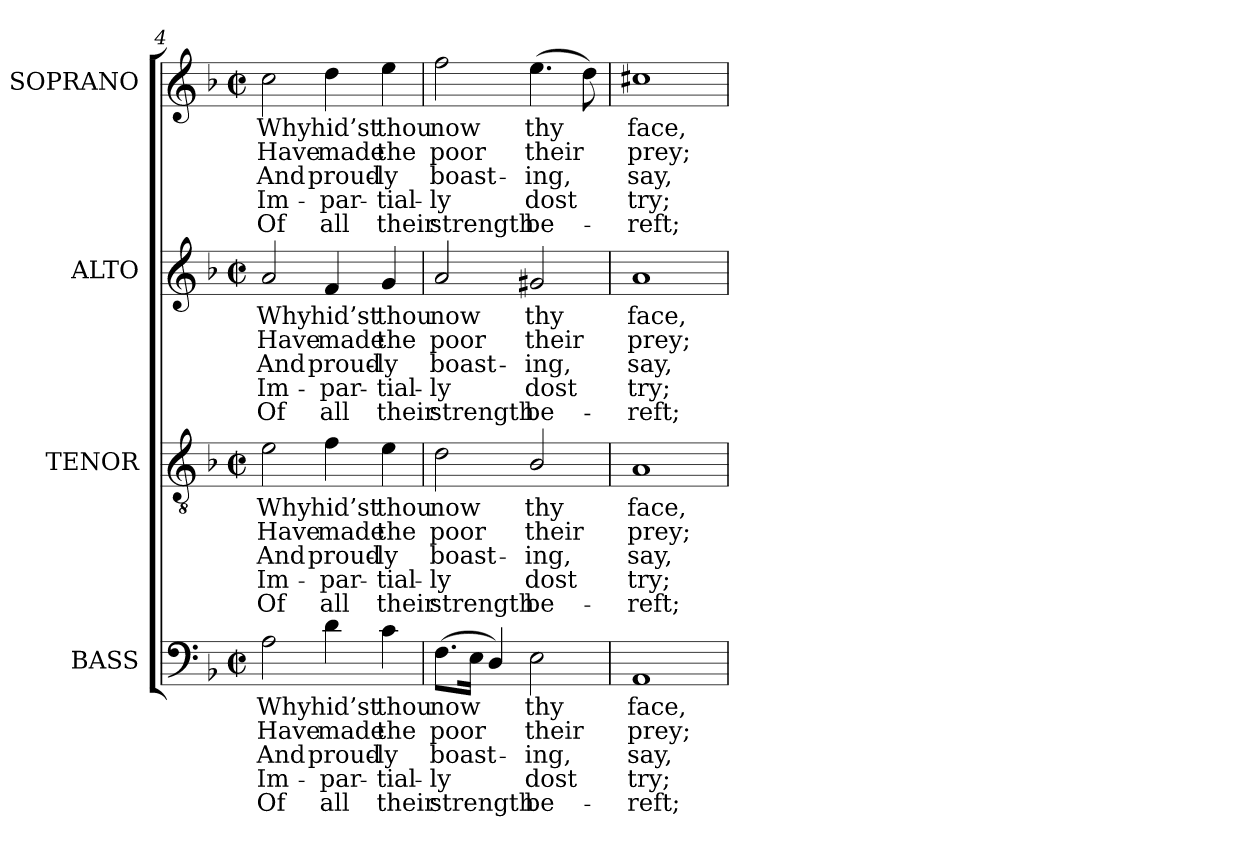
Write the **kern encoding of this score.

**kern	**text	**text	**text	**text	**text	**kern	**text	**text	**text	**text	**text	**kern	**text	**text	**text	**text	**text	**kern	**text	**text	**text	**text	**text
*part4	*part4	*part4	*part4	*part4	*part4	*part3	*part3	*part3	*part3	*part3	*part3	*part2	*part2	*part2	*part2	*part2	*part2	*part1	*part1	*part1	*part1	*part1	*part1
*staff4	*staff4	*staff4	*staff4	*staff4	*staff4	*staff3	*staff3	*staff3	*staff3	*staff3	*staff3	*staff2	*staff2	*staff2	*staff2	*staff2	*staff2	*staff1	*staff1	*staff1	*staff1	*staff1	*staff1
*I"BASS	*	*	*	*	*	*I"TENOR	*	*	*	*	*	*I"ALTO	*	*	*	*	*	*I"SOPRANO	*	*	*	*	*
*I'B.	*	*	*	*	*	*I'T.	*	*	*	*	*	*I'A.	*	*	*	*	*	*I'S.	*	*	*	*	*
*clefF4	*	*	*	*	*	*clefGv2	*	*	*	*	*	*clefG2	*	*	*	*	*	*clefG2	*	*	*	*	*
*	*	*	*	*	*	*ITrd7c12	*	*	*	*	*	*	*	*	*	*	*	*	*	*	*	*	*
*k[b-]	*	*	*	*	*	*k[b-]	*	*	*	*	*	*k[b-]	*	*	*	*	*	*k[b-]	*	*	*	*	*
*d:	*	*	*	*	*	*d:	*	*	*	*	*	*d:	*	*	*	*	*	*d:	*	*	*	*	*
*M2/2	*	*	*	*	*	*M2/2	*	*	*	*	*	*M2/2	*	*	*	*	*	*M2/2	*	*	*	*	*
*met(c|)	*	*	*	*	*	*met(c|)	*	*	*	*	*	*met(c|)	*	*	*	*	*	*met(c|)	*	*	*	*	*
=4	=4	=4	=4	=4	=4	=4	=4	=4	=4	=4	=4	=4	=4	=4	=4	=4	=4	=4	=4	=4	=4	=4	=4
!	!LO:LY:b:color=#000000	!LO:LY:b:color=#000000	!LO:LY:b:color=#000000	!LO:LY:b:color=#000000	!LO:LY:b:color=#000000	!	!	!	!	!	!	!	!	!	!	!	!	!	!	!	!	!	!
!	!	!	!	!	!	!	!LO:LY:b:color=#000000	!LO:LY:b:color=#000000	!LO:LY:b:color=#000000	!LO:LY:b:color=#000000	!LO:LY:b:color=#000000	!	!	!	!	!	!	!	!	!	!	!	!
!	!	!	!	!	!	!	!	!	!	!	!	!	!LO:LY:b:color=#000000	!LO:LY:b:color=#000000	!LO:LY:b:color=#000000	!LO:LY:b:color=#000000	!LO:LY:b:color=#000000	!	!	!	!	!	!
!	!	!	!	!	!	!	!	!	!	!	!	!	!	!	!	!	!	!	!LO:LY:b:color=#000000	!LO:LY:b:color=#000000	!LO:LY:b:color=#000000	!LO:LY:b:color=#000000	!LO:LY:b:color=#000000
2Ai\	Why	Have	And	Im-	-Of	2Ei\	Why	Have	And	Im-	-Of	2ai/	Why	Have	And	Im-	-Of	2cci\	Why	Have	And	Im-	-Of
!	!LO:LY:b:color=#000000	!LO:LY:b:color=#000000	!LO:LY:b:color=#000000	!LO:LY:b:color=#000000	!LO:LY:b:color=#000000	!	!	!	!	!	!	!	!	!	!	!	!	!	!	!	!	!	!
!	!	!	!	!	!	!	!LO:LY:b:color=#000000	!LO:LY:b:color=#000000	!LO:LY:b:color=#000000	!LO:LY:b:color=#000000	!LO:LY:b:color=#000000	!	!	!	!	!	!	!	!	!	!	!	!
!	!	!	!	!	!	!	!	!	!	!	!	!	!LO:LY:b:color=#000000	!LO:LY:b:color=#000000	!LO:LY:b:color=#000000	!LO:LY:b:color=#000000	!LO:LY:b:color=#000000	!	!	!	!	!	!
!	!	!	!	!	!	!	!	!	!	!	!	!	!	!	!	!	!	!	!LO:LY:b:color=#000000	!LO:LY:b:color=#000000	!LO:LY:b:color=#000000	!LO:LY:b:color=#000000	!LO:LY:b:color=#000000
4di\	hid’st	made	proud-	-par-	-all	4Fi\	hid’st	made	proud-	-par-	-all	4fi/	hid’st	made	proud-	-par-	-all	4ddi\	hid’st	made	proud-	-par-	-all
!	!LO:LY:b:color=#000000	!LO:LY:b:color=#000000	!LO:LY:b:color=#000000	!LO:LY:b:color=#000000	!LO:LY:b:color=#000000	!	!	!	!	!	!	!	!	!	!	!	!	!	!	!	!	!	!
!	!	!	!	!	!	!	!LO:LY:b:color=#000000	!LO:LY:b:color=#000000	!LO:LY:b:color=#000000	!LO:LY:b:color=#000000	!LO:LY:b:color=#000000	!	!	!	!	!	!	!	!	!	!	!	!
!	!	!	!	!	!	!	!	!	!	!	!	!	!LO:LY:b:color=#000000	!LO:LY:b:color=#000000	!LO:LY:b:color=#000000	!LO:LY:b:color=#000000	!LO:LY:b:color=#000000	!	!	!	!	!	!
!	!	!	!	!	!	!	!	!	!	!	!	!	!	!	!	!	!	!	!LO:LY:b:color=#000000	!LO:LY:b:color=#000000	!LO:LY:b:color=#000000	!LO:LY:b:color=#000000	!LO:LY:b:color=#000000
4ci\	thou	the	ly	tial-	-their	4Ei\	thou	the	ly	tial-	-their	4gi/	thou	the	ly	tial-	-their	4eei\	thou	the	ly	tial-	-their
=5	=5	=5	=5	=5	=5	=5	=5	=5	=5	=5	=5	=5	=5	=5	=5	=5	=5	=5	=5	=5	=5	=5	=5
!	!LO:LY:b:color=#000000	!LO:LY:b:color=#000000	!LO:LY:b:color=#000000	!LO:LY:b:color=#000000	!LO:LY:b:color=#000000	!	!	!	!	!	!	!	!	!	!	!	!	!	!	!	!	!	!
!	!	!	!	!	!	!	!LO:LY:b:color=#000000	!LO:LY:b:color=#000000	!LO:LY:b:color=#000000	!LO:LY:b:color=#000000	!LO:LY:b:color=#000000	!	!	!	!	!	!	!	!	!	!	!	!
!	!	!	!	!	!	!	!	!	!	!	!	!	!LO:LY:b:color=#000000	!LO:LY:b:color=#000000	!LO:LY:b:color=#000000	!LO:LY:b:color=#000000	!LO:LY:b:color=#000000	!	!	!	!	!	!
!	!	!	!	!	!	!	!	!	!	!	!	!	!	!	!	!	!	!	!LO:LY:b:color=#000000	!LO:LY:b:color=#000000	!LO:LY:b:color=#000000	!LO:LY:b:color=#000000	!LO:LY:b:color=#000000
(8.Fi\L	now	poor	boast-	-ly	strength	2Di\	now	poor	boast-	-ly	strength	2ai/	now	poor	boast-	-ly	strength	2ffi\	now	poor	boast-	-ly	strength
16Ei\Jk	.	.	.	.	.	.	.	.	.	.	.	.	.	.	.	.	.	.	.	.	.	.	.
4Di/)	.	.	.	.	.	.	.	.	.	.	.	.	.	.	.	.	.	.	.	.	.	.	.
!	!LO:LY:b:color=#000000	!LO:LY:b:color=#000000	!LO:LY:b:color=#000000	!LO:LY:b:color=#000000	!LO:LY:b:color=#000000	!	!	!	!	!	!	!	!	!	!	!	!	!	!	!	!	!	!
!	!	!	!	!	!	!	!LO:LY:b:color=#000000	!LO:LY:b:color=#000000	!LO:LY:b:color=#000000	!LO:LY:b:color=#000000	!LO:LY:b:color=#000000	!	!	!	!	!	!	!	!	!	!	!	!
!	!	!	!	!	!	!	!	!	!	!	!	!	!LO:LY:b:color=#000000	!LO:LY:b:color=#000000	!LO:LY:b:color=#000000	!LO:LY:b:color=#000000	!LO:LY:b:color=#000000	!	!	!	!	!	!
!	!	!	!	!	!	!	!	!	!	!	!	!	!	!	!	!	!	!	!LO:LY:b:color=#000000	!LO:LY:b:color=#000000	!LO:LY:b:color=#000000	!LO:LY:b:color=#000000	!LO:LY:b:color=#000000
2Ei\	thy	their	ing,	dost	be-	2BB-i/	thy	their	ing,	dost	be-	2g#Xi/	thy	their	ing,	dost	be-	(4.eei\	thy	their	ing,	dost	be-
.	.	.	.	.	.	.	.	.	.	.	.	.	.	.	.	.	.	8ddi\)	.	.	.	.	.
=6	=6	=6	=6	=6	=6	=6	=6	=6	=6	=6	=6	=6	=6	=6	=6	=6	=6	=6	=6	=6	=6	=6	=6
!	!LO:LY:b:color=#000000	!LO:LY:b:color=#000000	!LO:LY:b:color=#000000	!LO:LY:b:color=#000000	!LO:LY:b:color=#000000	!	!	!	!	!	!	!	!	!	!	!	!	!	!	!	!	!	!
!	!	!	!	!	!	!	!LO:LY:b:color=#000000	!LO:LY:b:color=#000000	!LO:LY:b:color=#000000	!LO:LY:b:color=#000000	!LO:LY:b:color=#000000	!	!	!	!	!	!	!	!	!	!	!	!
!	!	!	!	!	!	!	!	!	!	!	!	!	!LO:LY:b:color=#000000	!LO:LY:b:color=#000000	!LO:LY:b:color=#000000	!LO:LY:b:color=#000000	!LO:LY:b:color=#000000	!	!	!	!	!	!
!	!	!	!	!	!	!	!	!	!	!	!	!	!	!	!	!	!	!	!LO:LY:b:color=#000000	!LO:LY:b:color=#000000	!LO:LY:b:color=#000000	!LO:LY:b:color=#000000	!LO:LY:b:color=#000000
1AAi	face,	prey;	-say,	try;	reft;	1AAi	face,	prey;	-say,	try;	reft;	1ai	face,	prey;	-say,	try;	reft;	1cc#Xi	face,	prey;	-say,	try;	reft;
=	=	=	=	=	=	=	=	=	=	=	=	=	=	=	=	=	=	=	=	=	=	=	=
*-	*-	*-	*-	*-	*-	*-	*-	*-	*-	*-	*-	*-	*-	*-	*-	*-	*-	*-	*-	*-	*-	*-	*-
